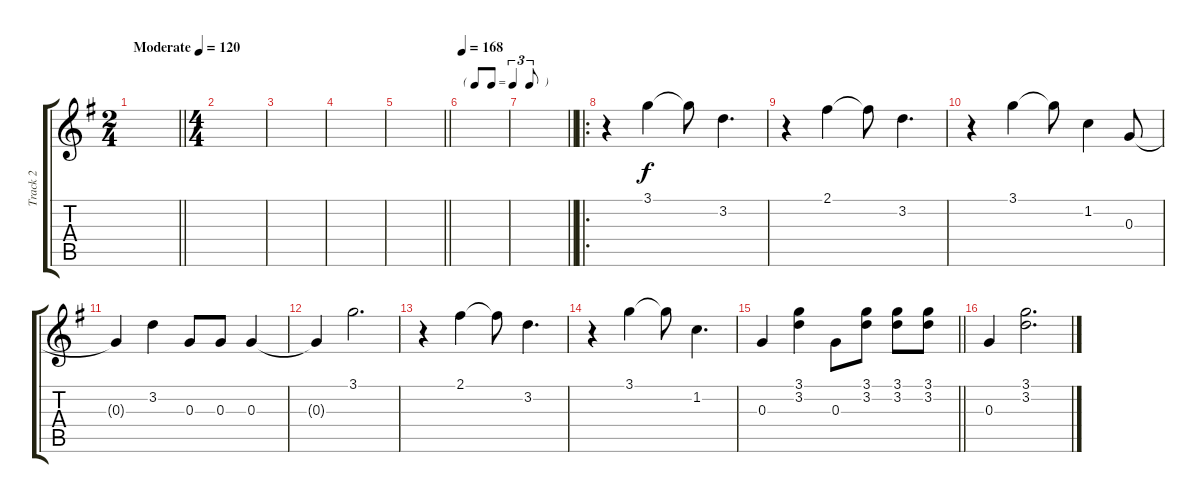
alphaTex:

\track ("Track 2" "Track 2") {instrument electricguitarjazz}
\staff {score tabs}
\tuning (E4 B3 G3 D3 A2 E2) {hide}
\ts (2 4)
\tempo (120 "Moderate")
\clef g2
\barLineRight lightlight
\ks g
|
\ts (4 4)
|
|
|
\barLineRight lightlight
|
\tf triplet8th
\tempo 168
|
\barLineRight lightlight
|
\ro
r.4 3.1.4 3.1{t}.8 3.2.4{d} |
r.4 2.1.4 2.1{t}.8 3.2.4{d} |
r.4 3.1.4 3.1{t}.8 1.2.4 0.3.8 |
0.3{t}.4 3.2.4 0.3.8 0.3.8 0.3.4 |
0.3{t}.4 3.1.2{d} |
r.4 2.1.4 2.1{t}.8 3.2.4{d} |
r.4 3.1.4 3.1{t}.8 1.2.4{d} |
\barLineRight lightlight
0.3.4 (3.1 3.2).4 0.3.8 (3.1 3.2).8 (3.1 3.2).8 (3.1 3.2).8 |
0.3.4 (3.1 3.2).2{d}
